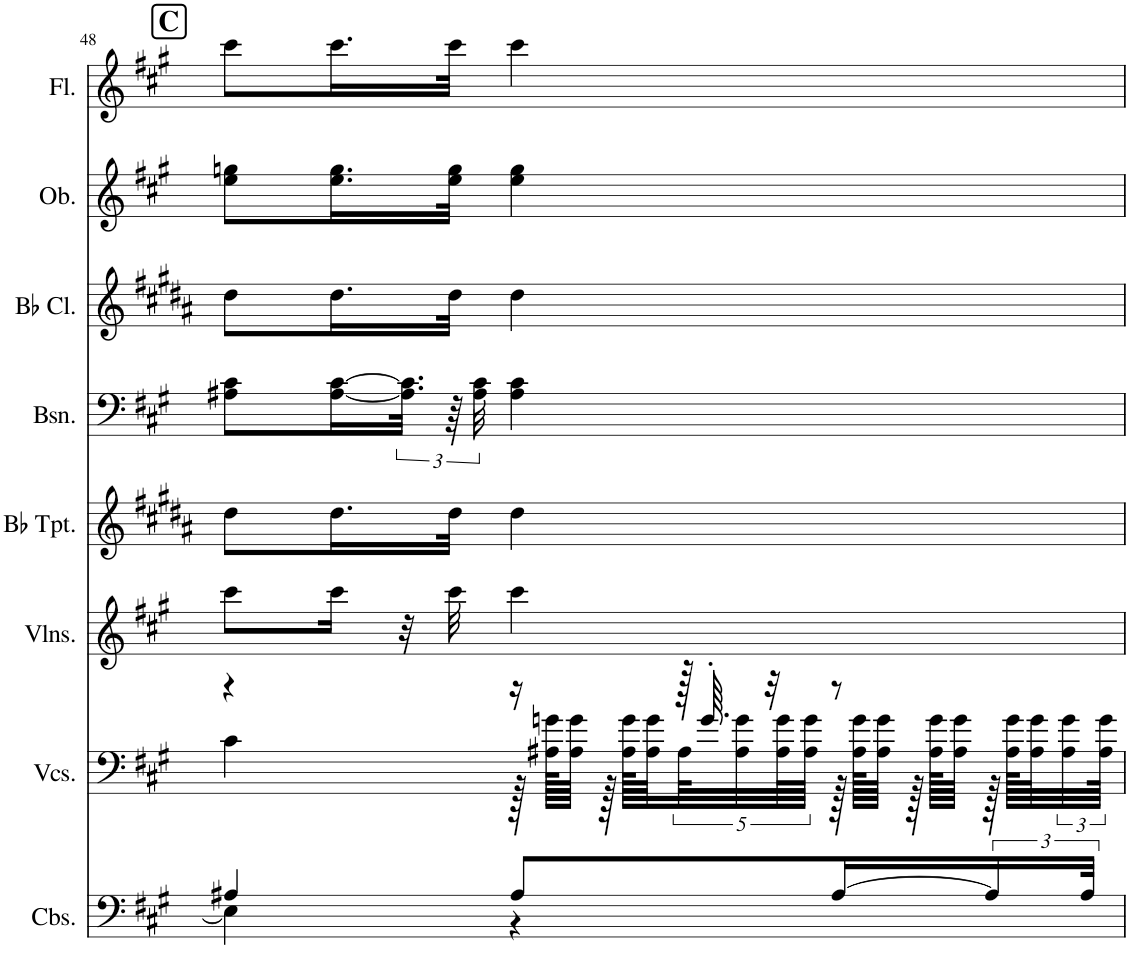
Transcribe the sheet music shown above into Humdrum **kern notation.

**kern	**kern	**kern	**kern	**kern	**kern	**kern	**kern
*part8	*part7	*part6	*part5	*part4	*part3	*part2	*part1
*staff8	*staff7	*staff6	*staff5	*staff4	*staff3	*staff2	*staff1
*I"Contrabasses, Contrabasse	*I"Violoncellos, Viola	*I"Violins, Violine I	*I"Bb Trumpet, 2 Trombe in D	*I"Bassoon, 2 Fagotti	*I"Bb Clarinet, 2 Clarinetti in A	*I"Oboe, 2 Oboi	*I"Flute, 2 Flauti
*I'Cbs.	*I'Vcs.	*I'Vlns.	*I'Bb Tpt.	*I'Bsn.	*I'Bb Cl.	*I'Ob.	*I'Fl.
!!LO:PB:g=z
*clefF4	*clefF4	*clefG2	*clefG2	*clefF4	*clefG2	*clefG2	*clefG2
*Trd7c12	*	*	*Trd1c2	*	*Trd1c2	*	*
*k[f#c#g#]	*k[f#c#g#]	*k[f#c#g#]	*k[f#c#g#d#a#]	*k[f#c#g#]	*k[f#c#g#d#a#]	*k[f#c#g#]	*k[f#c#g#]
*M2/4	*M2/4	*M2/4	*M2/4	*M2/4	*M2/4	*M2/4	*M2/4
!!LO:REH:place=s1:a:B:cj:fs=14:t=C
=48	=48	=48	=48	=48	=48	=48	=48
*^	*^	*	*	*	*	*	*
4A#X/	4E\]	4r	4c#\	8ccc#\L	8dd#\L	8A#X\ 8c#\L	8dd#\L	8ee\ 8ggn\L	8ccc#\L
.	.	.	.	16ccc#\Jk	16.dd#\L	[16A#\ [16c#\L	16.dd#\L	16.ee\ 16.gg\L	16.ccc#\L
.	.	.	.	32r	.	48.A#\] 48.c#\]JJk	.	.	.
.	.	.	.	32ccc#\	32dd#\JJk	96r	32dd#\JJk	32ee\ 32gg\JJk	32ccc#\JJk
.	.	.	.	.	.	48A#\ 48c#\	.	.	.
8A#/L	4r	16r	128r	4ccc#\	4dd#\	4A#\ 4c#\	4dd#\	4ee\ 4gg\	4ccc#\
.	.	.	128A#X\ 128gn\KLLLL	.	.	.	.	.	.
.	.	.	64A#\ 64g\JJJJ	.	.	.	.	.	.
.	.	.	128r	.	.	.	.	.	.
.	.	.	128A#\ 128g\KLLLL	.	.	.	.	.	.
.	.	.	64A#\ 64g\	.	.	.	.	.	.
.	.	128r	80A#\J	.	.	.	.	.	.
.	.	64.g'/	.	.	.	.	.	.	.
.	.	.	40A#\ 40g\	.	.	.	.	.	.
.	.	32r	.	.	.	.	.	.	.
.	.	.	80A#\ 80g\L	.	.	.	.	.	.
.	.	.	80A#\ 80g\JJJJ	.	.	.	.	.	.
[16A#/L	.	8r	128r	.	.	.	.	.	.
.	.	.	128A#\ 128g\KLLLL	.	.	.	.	.	.
.	.	.	64A#\ 64g\JJJJ	.	.	.	.	.	.
.	.	.	128r	.	.	.	.	.	.
.	.	.	128A#\ 128g\KLLLL	.	.	.	.	.	.
.	.	.	64A#\ 64g\JJJJ	.	.	.	.	.	.
24A#/]	.	.	128r	.	.	.	.	.	.
.	.	.	128A#\ 128g\KLLLL	.	.	.	.	.	.
.	.	.	64A#\ 64g\J	.	.	.	.	.	.
.	.	.	48A#\ 48g\	.	.	.	.	.	.
48A#/JJk	.	.	.	.	.	.	.	.	.
.	.	.	96A#\ 96g\JJJk	.	.	.	.	.	.
*v	*v	*	*	*	*	*	*	*	*
*	*v	*v	*	*	*	*	*	*
=	=	=	=	=	=	=	=
*-	*-	*-	*-	*-	*-	*-	*-
